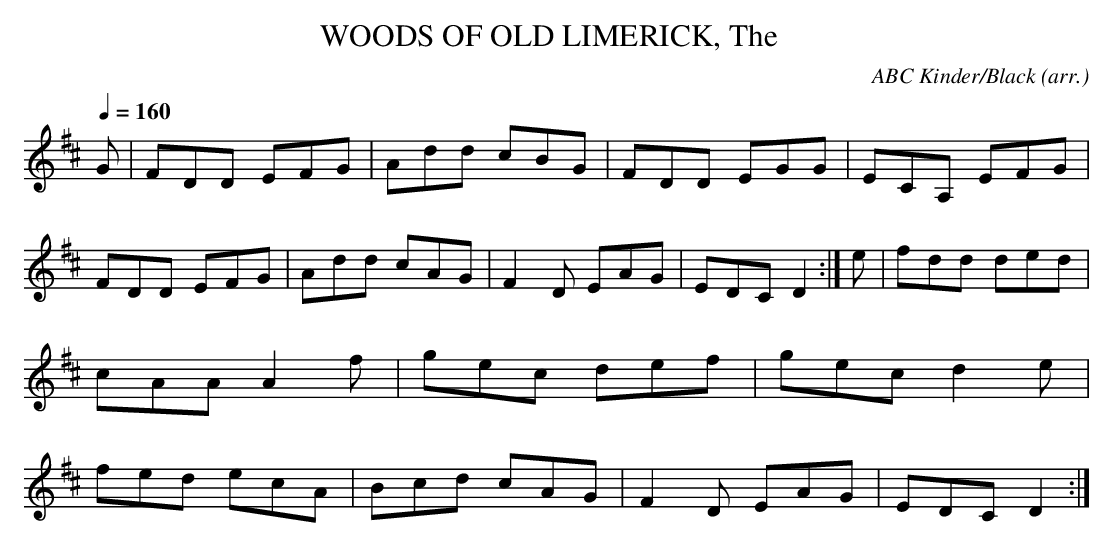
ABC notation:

X:1
T:WOODS OF OLD LIMERICK, The  \
C:ABC Kinder/Black (arr.)\
M:6/8\
L:1/8\
Q:1/4=160\
K:D % source key F\
G|FDD EFG|Add cBG|FDD EGG|ECA, EFG|\
FDD EFG|Add cAG|F2 D EAG|EDC D2:|\
e|fdd ded|cAA A2f|gec def|gec d2 e|\
fed ecA|Bcd cAG|F2 D EAG|EDC D2:|\
\
\
\
